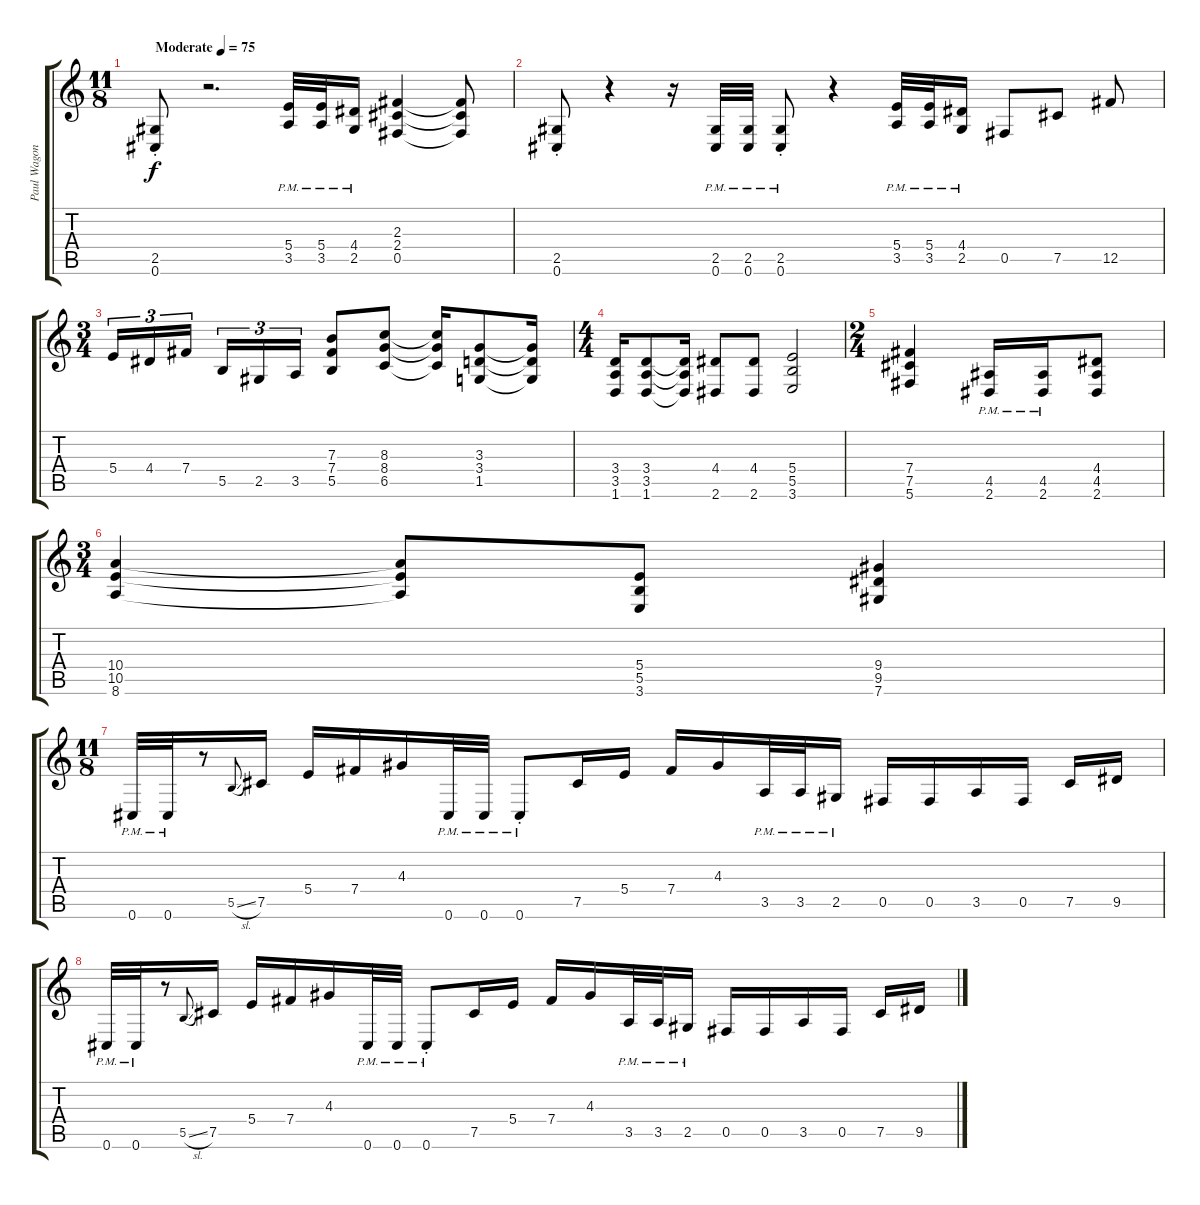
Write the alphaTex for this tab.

\track ("Paul Wagonner" "Paul Wagon") {instrument distortionguitar}
\staff {score tabs}
\tuning (Db4 Ab3 E3 B2 Gb2 Db2) {hide}
\ts (11 8)
\tempo (75 "Moderate")
\clef g2
\ks c
(2.5{st} 0.6{st}).8{dy f instrument distortionguitar} r.2{d} (5.4{pm} 3.5{pm}).32 (5.4{pm} 3.5{pm}).32 (4.4{pm} 2.5{pm}).16 (2.3 2.4 0.5).4 (2.3{t} 2.4{t} 0.5{t}).8 |
(2.5{st} 0.6{st}).8 r.4 r.16 (2.5{pm} 0.6{pm}).32 (2.5{pm} 0.6{pm}).32 (2.5{pm st} 0.6{pm st}).8 r.4 (5.4{pm} 3.5{pm}).32 (5.4{pm} 3.5{pm}).32 (4.4{pm} 2.5{pm}).16 0.5.8 7.5.8 12.5.8 |
\ts (3 4)
5.4.16{tu (3 2)} 4.4.16{tu (3 2)} 7.4.16{tu (3 2) beam splitsecondary} 5.5.16{tu (3 2)} 2.5.16{tu (3 2)} 3.5.16{tu (3 2)} (7.3 7.4 5.5).8 (8.3 8.4 6.5).8 (8.3{t} 8.4{t} 6.5{t}).16 (3.3 3.4 1.5).8 (3.3{t} 3.4{t} 1.5{t}).16 |
\ts (4 4)
(3.4 3.5 1.6).16 (3.4 3.5 1.6).8 (3.4{t} 3.5{t} 1.6{t}).16 (4.4 2.6).8 (4.4 2.6).8 (5.4 5.5 3.6).2 |
\ts (2 4)
(7.4 7.5 5.6).4 (4.5{pm} 2.6{pm}).16 (4.5{pm} 2.6{pm}).16 (4.4 4.5 2.6).8 |
\ts (3 4)
(10.4 10.5 8.6).4 (10.4{t} 10.5{t} 8.6{t}).8 (5.4 5.5 3.6).8 (9.4 9.5 7.6).4 |
\ts (11 8)
0.6{pm}.32 0.6{pm}.32 r.8 5.5{sl}.8{gr onbeat} 7.5.16 5.4.16 7.4.16 4.3.16 0.6{pm}.32 0.6{pm}.32 0.6{pm st}.8 7.5.16 5.4.16 7.4.16 4.3.16 3.5{pm}.32 3.5{pm}.32 2.5{pm}.16 0.5.16 0.5.16 3.5.16 0.5.16 7.5.16 9.5.16 |
0.6{pm}.32 0.6{pm}.32 r.8 5.5{sl}.8{gr onbeat} 7.5.16 5.4.16 7.4.16 4.3.16 0.6{pm}.32 0.6{pm}.32 0.6{pm st}.8 7.5.16 5.4.16 7.4.16 4.3.16 3.5{pm}.32 3.5{pm}.32 2.5{pm}.16 0.5.16 0.5.16 3.5.16 0.5.16 7.5.16 9.5.16
